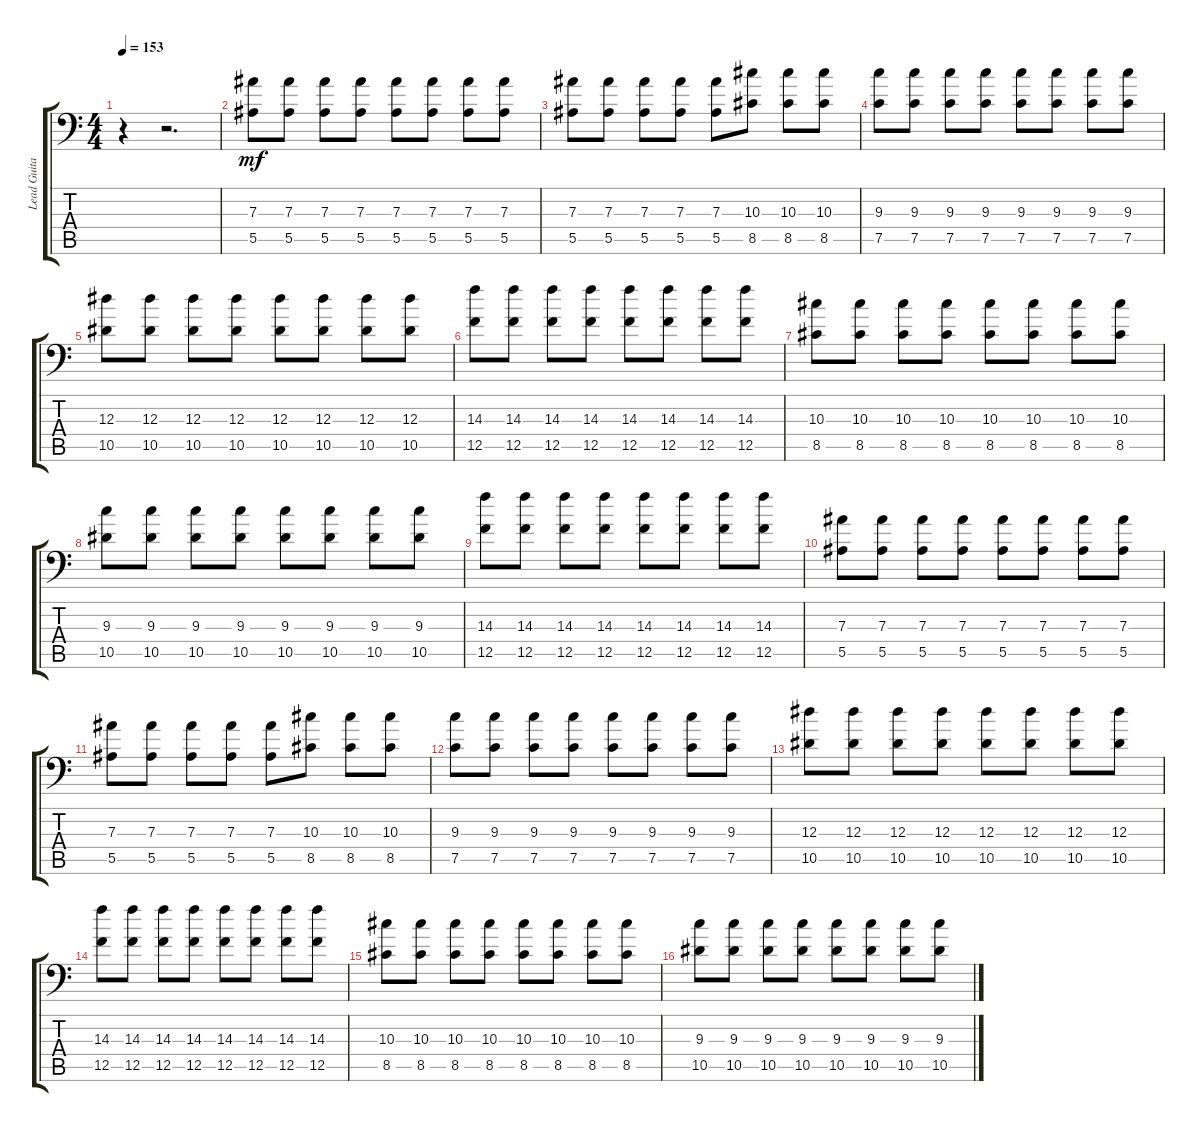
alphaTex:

\track ("Lead Guitar" "Lead Guita") {instrument overdrivenguitar}
\staff {score tabs}
\tuning (C4 G3 Eb3 Bb2 F2 Bb1) {hide}
\ts (4 4)
\tempo 153
\clef f4
\ks c
r.4{dy mf} r.2{d} |
\section ("" "")
(7.3 5.5).8{txt ""} (7.3 5.5).8 (7.3 5.5).8 (7.3 5.5).8 (7.3 5.5).8 (7.3 5.5).8 (7.3 5.5).8 (7.3 5.5).8 |
(7.3 5.5).8 (7.3 5.5).8 (7.3 5.5).8 (7.3 5.5).8 (7.3 5.5).8 (10.3 8.5).8 (10.3 8.5).8 (10.3 8.5).8 |
(9.3 7.5).8 (9.3 7.5).8 (9.3 7.5).8 (9.3 7.5).8 (9.3 7.5).8 (9.3 7.5).8 (9.3 7.5).8 (9.3 7.5).8 |
(12.3 10.5).8 (12.3 10.5).8 (12.3 10.5).8 (12.3 10.5).8 (12.3 10.5).8 (12.3 10.5).8 (12.3 10.5).8 (12.3 10.5).8 |
(14.3 12.5).8 (14.3 12.5).8 (14.3 12.5).8 (14.3 12.5).8 (14.3 12.5).8 (14.3 12.5).8 (14.3 12.5).8 (14.3 12.5).8 |
(10.3 8.5).8 (10.3 8.5).8 (10.3 8.5).8 (10.3 8.5).8 (10.3 8.5).8 (10.3 8.5).8 (10.3 8.5).8 (10.3 8.5).8 |
(9.3 10.5).8 (9.3 10.5).8 (9.3 10.5).8 (9.3 10.5).8 (9.3 10.5).8 (9.3 10.5).8 (9.3 10.5).8 (9.3 10.5).8 |
(14.3 12.5).8 (14.3 12.5).8 (14.3 12.5).8 (14.3 12.5).8 (14.3 12.5).8 (14.3 12.5).8 (14.3 12.5).8 (14.3 12.5).8 |
(7.3 5.5).8 (7.3 5.5).8 (7.3 5.5).8 (7.3 5.5).8 (7.3 5.5).8 (7.3 5.5).8 (7.3 5.5).8 (7.3 5.5).8 |
(7.3 5.5).8 (7.3 5.5).8 (7.3 5.5).8 (7.3 5.5).8 (7.3 5.5).8 (10.3 8.5).8 (10.3 8.5).8 (10.3 8.5).8 |
(9.3 7.5).8 (9.3 7.5).8 (9.3 7.5).8 (9.3 7.5).8 (9.3 7.5).8 (9.3 7.5).8 (9.3 7.5).8 (9.3 7.5).8 |
(12.3 10.5).8 (12.3 10.5).8 (12.3 10.5).8 (12.3 10.5).8 (12.3 10.5).8 (12.3 10.5).8 (12.3 10.5).8 (12.3 10.5).8 |
(14.3 12.5).8 (14.3 12.5).8 (14.3 12.5).8 (14.3 12.5).8 (14.3 12.5).8 (14.3 12.5).8 (14.3 12.5).8 (14.3 12.5).8 |
(10.3 8.5).8 (10.3 8.5).8 (10.3 8.5).8 (10.3 8.5).8 (10.3 8.5).8 (10.3 8.5).8 (10.3 8.5).8 (10.3 8.5).8 |
(9.3 10.5).8 (9.3 10.5).8 (9.3 10.5).8 (9.3 10.5).8 (9.3 10.5).8 (9.3 10.5).8 (9.3 10.5).8 (9.3 10.5).8
